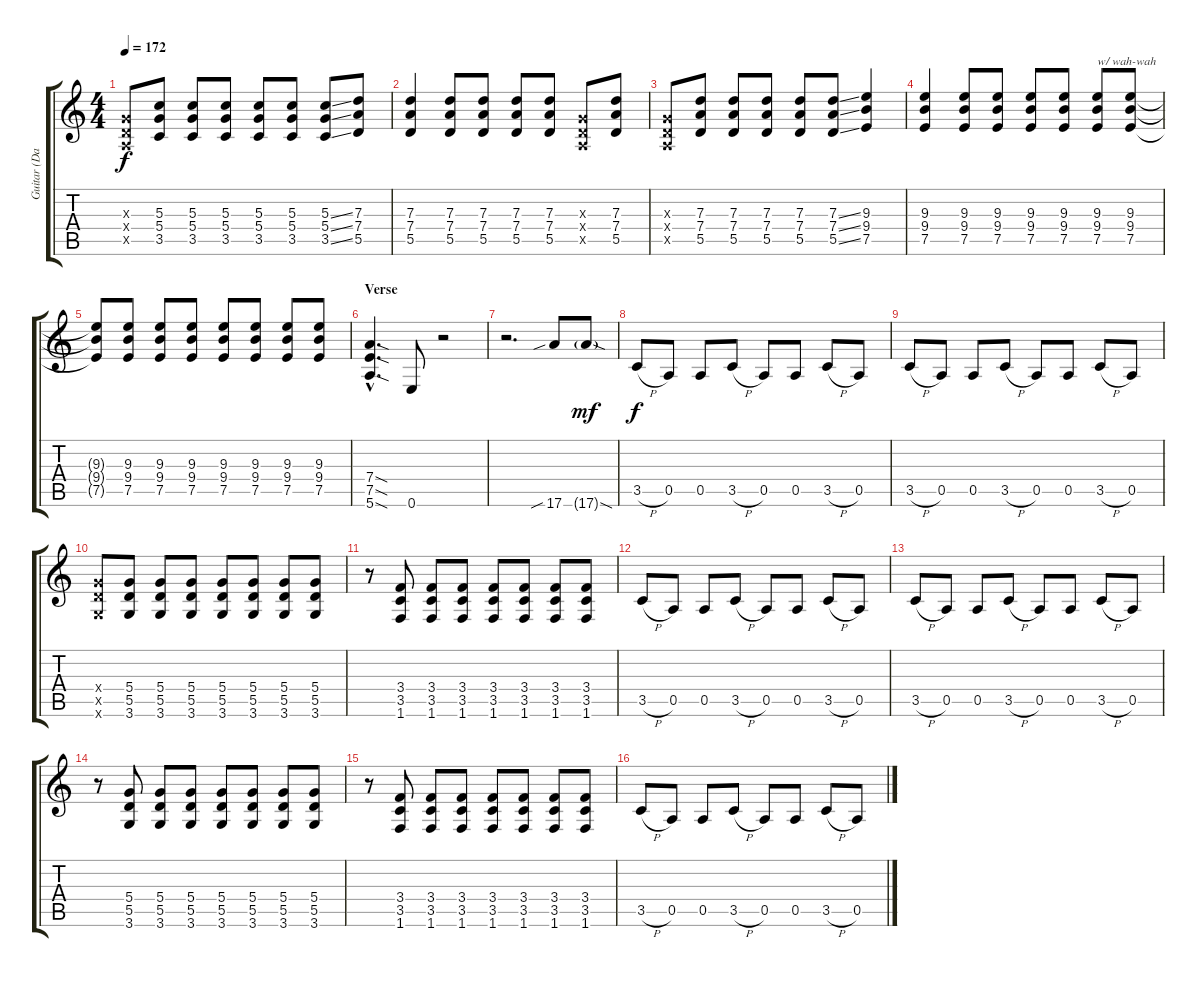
\track ("Guitar (Dave)" "Guitar (Da") {instrument distortionguitar}
\staff {score tabs}
\tuning (E4 B3 G3 D3 A2 E2) {hide}
\ts (4 4)
\tempo 172
\clef g2
\ks c
(0.3{x} 0.4{x} 0.5{x}).8{dy f} (5.3 5.4 3.5).8 (5.3 5.4 3.5).8 (5.3 5.4 3.5).8 (5.3 5.4 3.5).8 (5.3 5.4 3.5).8 (5.3{ss} 5.4{ss} 3.5{ss}).8 (7.3 7.4 5.5).8 |
(7.3 7.4 5.5).4 (7.3 7.4 5.5).8 (7.3 7.4 5.5).8 (7.3 7.4 5.5).8 (7.3 7.4 5.5).8 (0.3{x} 0.4{x} 0.5{x}).8 (7.3 7.4 5.5).8 |
(0.3{x} 0.4{x} 0.5{x}).8 (7.3 7.4 5.5).8 (7.3 7.4 5.5).8 (7.3 7.4 5.5).8 (7.3 7.4 5.5).8 (7.3{ss} 7.4{ss} 5.5{ss}).8 (9.3 9.4 7.5).4 |
(9.3 9.4 7.5).4 (9.3 9.4 7.5).8 (9.3 9.4 7.5).8 (9.3 9.4 7.5).8 (9.3 9.4 7.5).8 (9.3 9.4 7.5).8{txt "w/ wah-wah"} (9.3 9.4 7.5).8 |
(9.3{t} 9.4{t} 7.5{t}).8 (9.3 9.4 7.5).8 (9.3 9.4 7.5).8 (9.3 9.4 7.5).8 (9.3 9.4 7.5).8 (9.3 9.4 7.5).8 (9.3 9.4 7.5).8 (9.3 9.4 7.5).8 |
\section ("" "Verse")
(7.4{sod hac} 7.5{sod hac} 5.6{sod hac}).4{d} 0.6.8 r.2 |
r.2{d} 17.6{sib}.8 17.6{sod g}.8{dy mf} |
3.5{h}.8{dy f} 0.5.8 0.5.8 3.5{h}.8 0.5.8 0.5.8 3.5{h}.8 0.5.8 |
3.5{h}.8 0.5.8 0.5.8 3.5{h}.8 0.5.8 0.5.8 3.5{h}.8 0.5.8 |
(5.4{x} 5.5{x} 3.6{x}).8 (5.4 5.5 3.6).8 (5.4 5.5 3.6).8 (5.4 5.5 3.6).8 (5.4 5.5 3.6).8 (5.4 5.5 3.6).8 (5.4 5.5 3.6).8 (5.4 5.5 3.6).8 |
r.8 (3.4 3.5 1.6).8 (3.4 3.5 1.6).8 (3.4 3.5 1.6).8 (3.4 3.5 1.6).8 (3.4 3.5 1.6).8 (3.4 3.5 1.6).8 (3.4 3.5 1.6).8 |
3.5{h}.8 0.5.8 0.5.8 3.5{h}.8 0.5.8 0.5.8 3.5{h}.8 0.5.8 |
3.5{h}.8 0.5.8 0.5.8 3.5{h}.8 0.5.8 0.5.8 3.5{h}.8 0.5.8 |
r.8 (5.4 5.5 3.6).8 (5.4 5.5 3.6).8 (5.4 5.5 3.6).8 (5.4 5.5 3.6).8 (5.4 5.5 3.6).8 (5.4 5.5 3.6).8 (5.4 5.5 3.6).8 |
r.8 (3.4 3.5 1.6).8 (3.4 3.5 1.6).8 (3.4 3.5 1.6).8 (3.4 3.5 1.6).8 (3.4 3.5 1.6).8 (3.4 3.5 1.6).8 (3.4 3.5 1.6).8 |
3.5{h}.8 0.5.8 0.5.8 3.5{h}.8 0.5.8 0.5.8 3.5{h}.8 0.5.8
